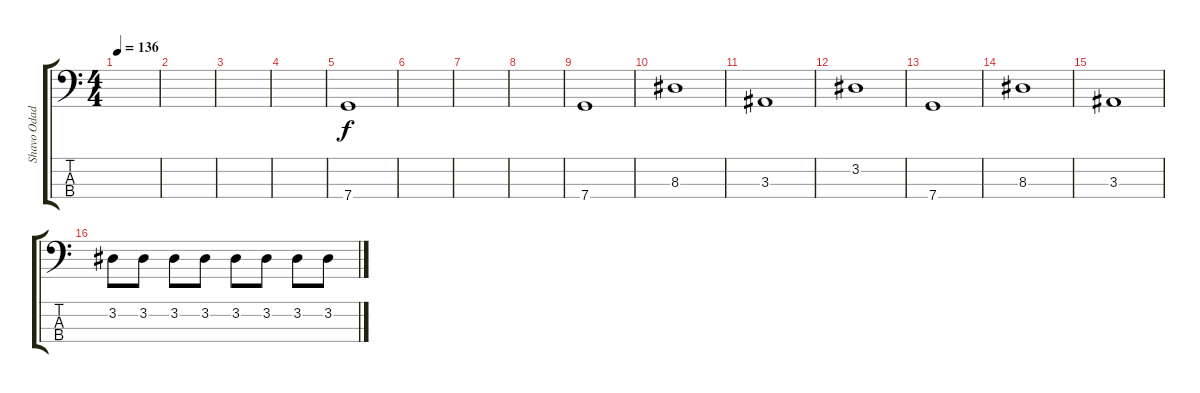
\track ("Shavo Odadjian (bass)" "Shavo Odad") {instrument electricbasspick}
\staff {score tabs}
\tuning (F2 C2 G1 C1) {hide}
\ts (4 4)
\tempo 136
\clef f4
\ks c
|
|
|
|
7.4.1 |
|
|
|
7.4.1 |
8.3.1 |
3.3.1 |
3.2.1 |
7.4.1 |
8.3.1 |
3.3.1 |
3.2.8 3.2.8 3.2.8 3.2.8 3.2.8 3.2.8 3.2.8 3.2.8
